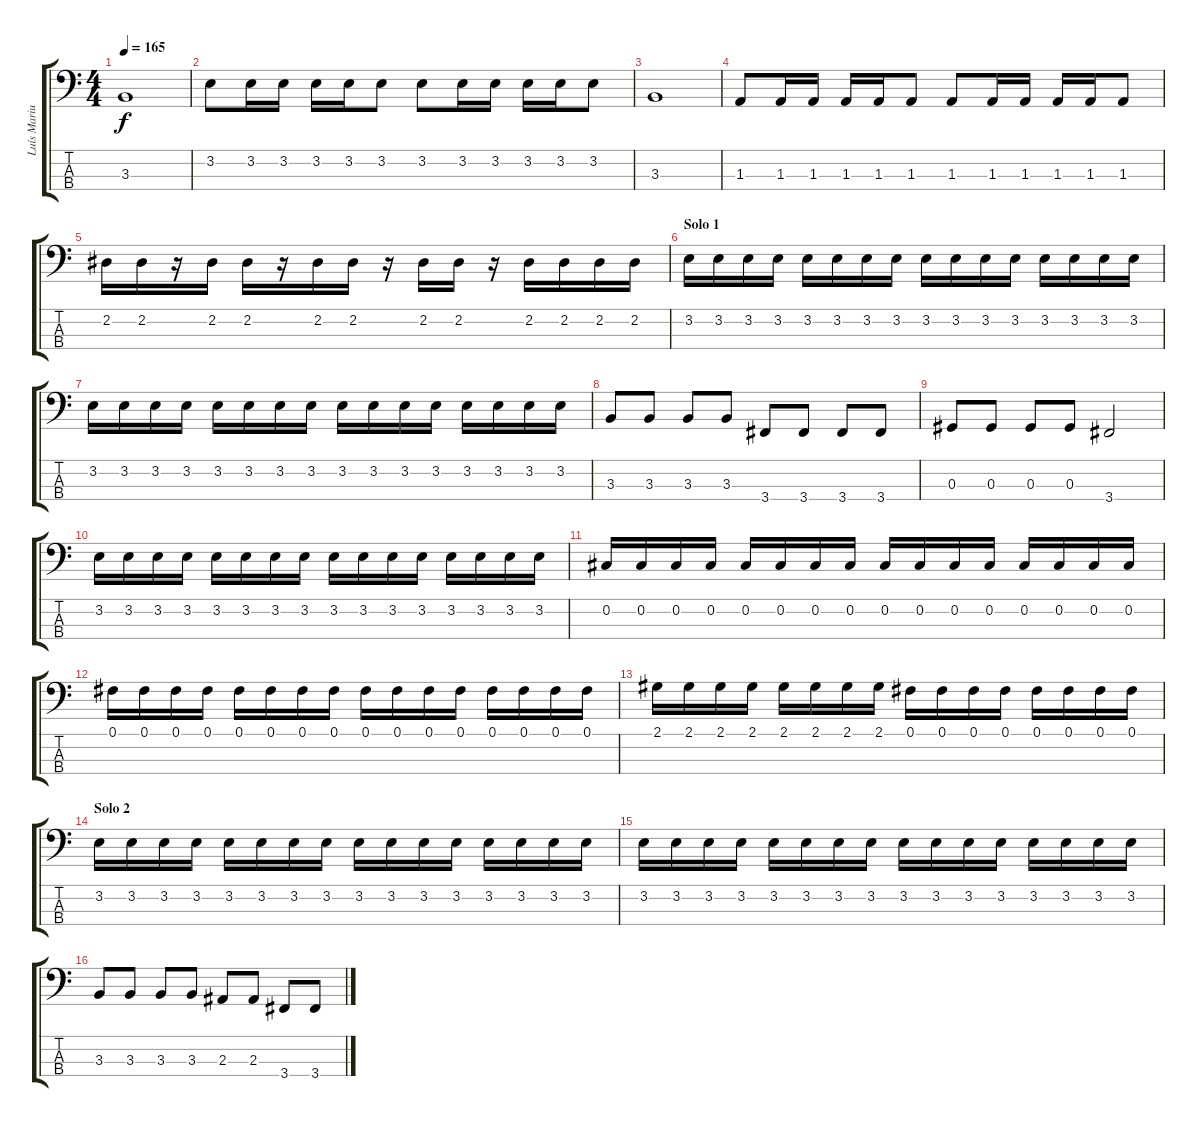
\track ("Luís Mariutti" "Luís Mariu") {instrument electricbassfinger}
\staff {score tabs}
\tuning (Gb2 Db2 Ab1 Eb1) {hide}
\ts (4 4)
\tempo 165
\clef f4
\ks c
3.3.1{dy f} |
3.2.8 3.2.16 3.2.16 3.2.16 3.2.16 3.2.8 3.2.8 3.2.16 3.2.16 3.2.16 3.2.16 3.2.8 |
3.3.1 |
1.3.8 1.3.16 1.3.16 1.3.16 1.3.16 1.3.8 1.3.8 1.3.16 1.3.16 1.3.16 1.3.16 1.3.8 |
2.2.16 2.2.16 r.16 2.2.16 2.2.16 r.16 2.2.16 2.2.16 r.16 2.2.16 2.2.16 r.16 2.2.16 2.2.16 2.2.16 2.2.16 |
\section ("" "Solo 1")
3.2.16 3.2.16 3.2.16 3.2.16 3.2.16 3.2.16 3.2.16 3.2.16 3.2.16 3.2.16 3.2.16 3.2.16 3.2.16 3.2.16 3.2.16 3.2.16 |
3.2.16 3.2.16 3.2.16 3.2.16 3.2.16 3.2.16 3.2.16 3.2.16 3.2.16 3.2.16 3.2.16 3.2.16 3.2.16 3.2.16 3.2.16 3.2.16 |
3.3.8 3.3.8 3.3.8 3.3.8 3.4.8 3.4.8 3.4.8 3.4.8 |
0.3.8 0.3.8 0.3.8 0.3.8 3.4.2 |
3.2.16 3.2.16 3.2.16 3.2.16 3.2.16 3.2.16 3.2.16 3.2.16 3.2.16 3.2.16 3.2.16 3.2.16 3.2.16 3.2.16 3.2.16 3.2.16 |
0.2.16 0.2.16 0.2.16 0.2.16 0.2.16 0.2.16 0.2.16 0.2.16 0.2.16 0.2.16 0.2.16 0.2.16 0.2.16 0.2.16 0.2.16 0.2.16 |
0.1.16 0.1.16 0.1.16 0.1.16 0.1.16 0.1.16 0.1.16 0.1.16 0.1.16 0.1.16 0.1.16 0.1.16 0.1.16 0.1.16 0.1.16 0.1.16 |
2.1.16 2.1.16 2.1.16 2.1.16 2.1.16 2.1.16 2.1.16 2.1.16 0.1.16 0.1.16 0.1.16 0.1.16 0.1.16 0.1.16 0.1.16 0.1.16 |
\section ("" "Solo 2")
3.2.16 3.2.16 3.2.16 3.2.16 3.2.16 3.2.16 3.2.16 3.2.16 3.2.16 3.2.16 3.2.16 3.2.16 3.2.16 3.2.16 3.2.16 3.2.16 |
3.2.16 3.2.16 3.2.16 3.2.16 3.2.16 3.2.16 3.2.16 3.2.16 3.2.16 3.2.16 3.2.16 3.2.16 3.2.16 3.2.16 3.2.16 3.2.16 |
3.3.8 3.3.8 3.3.8 3.3.8 2.3.8 2.3.8 3.4.8 3.4.8
